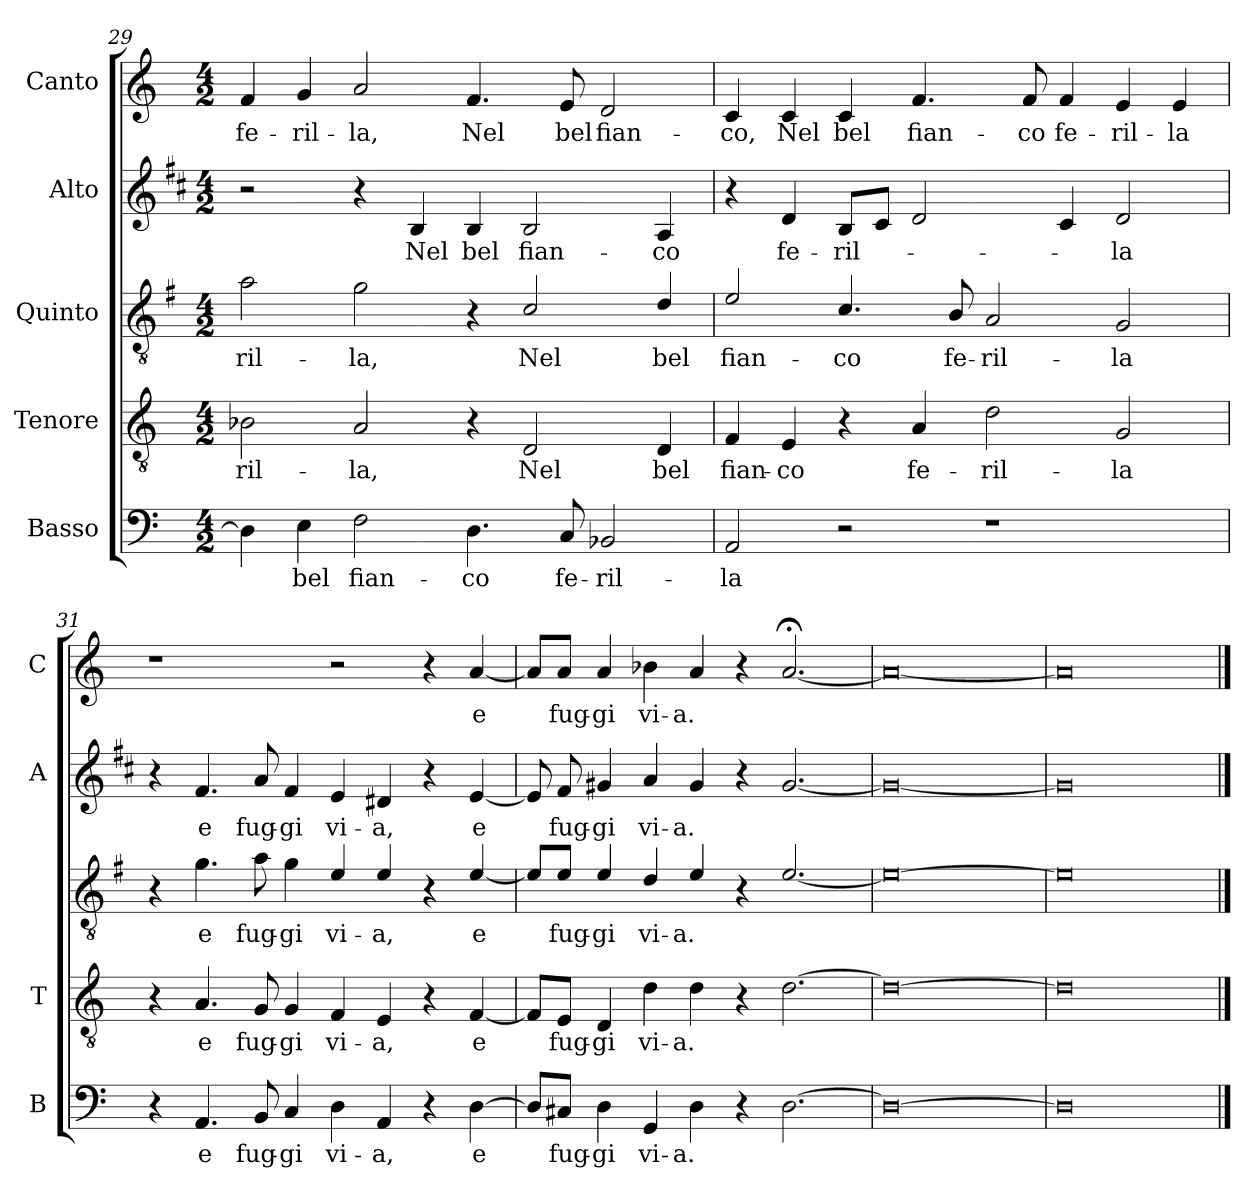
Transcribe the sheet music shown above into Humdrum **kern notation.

**kern	**text	**kern	**text	**kern	**text	**kern	**text	**kern	**text
*part5	*part5	*part4	*part4	*part3	*part3	*part2	*part2	*part1	*part1
*staff5	*staff5	*staff4	*staff4	*staff3	*staff3	*staff2	*staff2	*staff1	*staff1
*I"Basso	*	*I"Tenore	*	*I"Quinto	*	*I"Alto	*	*I"Canto	*
*I'B	*	*I'T	*	*	*	*I'A	*	*I'C	*
*clefF4	*	*clefGv2	*	*clefGv2	*	*clefG2	*	*clefG2	*
*	*	*	*	*ITrd4c7	*	*ITrd1c2	*	*	*
*k[]	*	*k[]	*	*k[]	*	*k[]	*	*k[]	*
*C:	*	*C:	*	*C:	*	*C:	*	*C:	*
*M4/2	*	*M4/2	*	*M4/2	*	*M4/2	*	*M4/2	*
=29	=29	=29	=29	=29	=29	=29	=29	=29	=29
!	!	!	!LO:LY:b	!	!LO:LY:b	!	!	!	!LO:LY:b
4D\]	.	2B-X\	-ril-	2d\	-ril-	2r	.	4f/	fe-
!	!LO:LY:b	!	!	!	!	!	!	!	!LO:LY:b
4E\	bel	.	.	.	.	.	.	4g/	-ril-
!	!LO:LY:b	!	!LO:LY:b	!	!LO:LY:b	!	!	!	!LO:LY:b
2F\	fian-	2A/	-la,	2c\	-la,	4r	.	2a/	-la,
!	!	!	!	!	!	!	!LO:LY:b	!	!
.	.	.	.	.	.	4A/	Nel	.	.
!	!LO:LY:b	!	!	!	!	!	!LO:LY:b	!	!LO:LY:b
4.D\	-co	4r	.	4r	.	4A/	bel	4.f/	Nel
!	!	!	!LO:LY:b	!	!LO:LY:b	!	!LO:LY:b	!	!
.	.	2D/	Nel	2F/	Nel	2A/	fian-	.	.
!	!LO:LY:b	!	!	!	!	!	!	!	!LO:LY:b
8C/	fe-	.	.	.	.	.	.	8e/	bel
!	!LO:LY:b	!	!	!	!	!	!	!	!LO:LY:b
2BB-X/	-ril-	.	.	.	.	.	.	2d/	fian-
!	!	!	!LO:LY:b	!	!LO:LY:b	!	!LO:LY:b	!	!
.	.	4D/	bel	4G/	bel	4G/	-co	.	.
!!LO:PB:g=z
=30	=30	=30	=30	=30	=30	=30	=30	=30	=30
!	!LO:LY:b	!	!LO:LY:b	!	!LO:LY:b	!	!	!	!LO:LY:b
2AA/	-la	4F/	fian-	2A/	fian-	4r	.	4c/	-co,
!	!	!	!LO:LY:b	!	!	!	!LO:LY:b	!	!LO:LY:b
.	.	4E/	-co	.	.	4c/	fe-	4c/	Nel
!	!	!	!	!	!LO:LY:b	!	!LO:LY:b	!	!LO:LY:b
2r	.	4r	.	4.F/	-co	8A/L	-ril-	4c/	bel
.	.	.	.	.	.	8B/J	.	.	.
!	!	!	!LO:LY:b	!	!	!	!	!	!LO:LY:b
.	.	4A/	fe-	.	.	2c/	.	4.f/	fian-
!	!	!	!	!	!LO:LY:b	!	!	!	!
.	.	.	.	8E/	fe-	.	.	.	.
!	!	!	!LO:LY:b	!	!LO:LY:b	!	!	!	!
1r	.	2d\	-ril-	2D/	-ril-	.	.	.	.
!	!	!	!	!	!	!	!	!	!LO:LY:b
.	.	.	.	.	.	.	.	8f/	-co
!	!	!	!	!	!	!	!	!	!LO:LY:b
.	.	.	.	.	.	4B/	.	4f/	fe-
!	!	!	!LO:LY:b	!	!LO:LY:b	!	!LO:LY:b	!	!LO:LY:b
.	.	2G/	-la	2C/	-la	2c/	-la	4e/	-ril-
!	!	!	!	!	!	!	!	!	!LO:LY:b
.	.	.	.	.	.	.	.	4e/	-la
=31	=31	=31	=31	=31	=31	=31	=31	=31	=31
4r	.	4r	.	4r	.	4r	.	1r	.
!	!LO:LY:b	!	!LO:LY:b	!	!LO:LY:b	!	!LO:LY:b	!	!
4.AA/	e	4.A/	e	4.c\	e	4.e/	e	.	.
!	!LO:LY:b	!	!LO:LY:b	!	!LO:LY:b	!	!LO:LY:b	!	!
8BB/	fug-	8G/	fug-	8d\	fug-	8g/	fug-	.	.
!	!LO:LY:b	!	!LO:LY:b	!	!LO:LY:b	!	!LO:LY:b	!	!
4C/	-gi	4G/	-gi	4c\	-gi	4e/	-gi	.	.
!	!LO:LY:b	!	!LO:LY:b	!	!LO:LY:b	!	!LO:LY:b	!	!
4D\	vi-	4F/	vi-	4A/	vi-	4d/	vi-	2r	.
!	!LO:LY:b	!	!LO:LY:b	!	!LO:LY:b	!	!LO:LY:b	!	!
4AA/	-a,	4E/	-a,	4A/	-a,	4c#X/	-a,	.	.
4r	.	4r	.	4r	.	4r	.	4r	.
!	!LO:LY:b	!	!LO:LY:b	!	!LO:LY:b	!	!LO:LY:b	!	!LO:LY:b
[4D\	e	[4F/	e	[4A/	e	[4d/	e	[4a/	e
=32	=32	=32	=32	=32	=32	=32	=32	=32	=32
8D/L]	.	8F/L]	.	8A/L]	.	8d/]	.	8a/L]	.
!	!LO:LY:b	!	!LO:LY:b	!	!LO:LY:b	!	!LO:LY:b	!	!LO:LY:b
8C#X/J	fug-	8E/J	fug-	8A/J	fug-	8e/	fug-	8a/J	fug-
!	!LO:LY:b	!	!LO:LY:b	!	!LO:LY:b	!	!LO:LY:b	!	!LO:LY:b
4D\	-gi	4D/	-gi	4A/	-gi	4f#X/	-gi	4a/	-gi
!	!LO:LY:b	!	!LO:LY:b	!	!LO:LY:b	!	!LO:LY:b	!	!LO:LY:b
4GG/	vi-	4d\	vi-	4G/	vi-	4g/	vi-	4b-X\	vi-
!	!LO:LY:b	!	!LO:LY:b	!	!LO:LY:b	!	!LO:LY:b	!	!LO:LY:b
4D\	-a.	4d\	-a.	4A/	-a.	4f#/	-a.	4a/	-a.
4r	.	4r	.	4r	.	4r	.	4r	.
[2.D\	.	[2.d\	.	[2.A/	.	[2.f#/	.	[2.a;</	.
=33	=33	=33	=33	=33	=33	=33	=33	=33	=33
0D_	.	0d_	.	0A_	.	0f#_	.	0a_	.
=34	=34	=34	=34	=34	=34	=34	=34	=34	=34
0D]	.	0d]	.	0A]	.	0f#]	.	0a]	.
==	==	==	==	==	==	==	==	==	==
*-	*-	*-	*-	*-	*-	*-	*-	*-	*-
